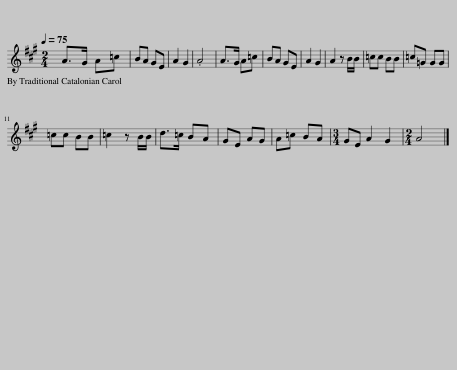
X:1
L:1/8
Q:1/4=75
M:2/4
I:linebreak $
K:A
V:1 treble
V:1
 A>G A=c | BA GE | A2 G2 | .A4 | A>G A=c | %5
 BA GE | A2 G2 | A2 z B/B/ | =cc BB | =c=G GG |$ %10
 =cc BB | =c2 z B/B/ | d>=c BA | GE AG | A=c BA | %15
[M:3/4] GE A2 G2 |[M:2/4] A4 |] %17
